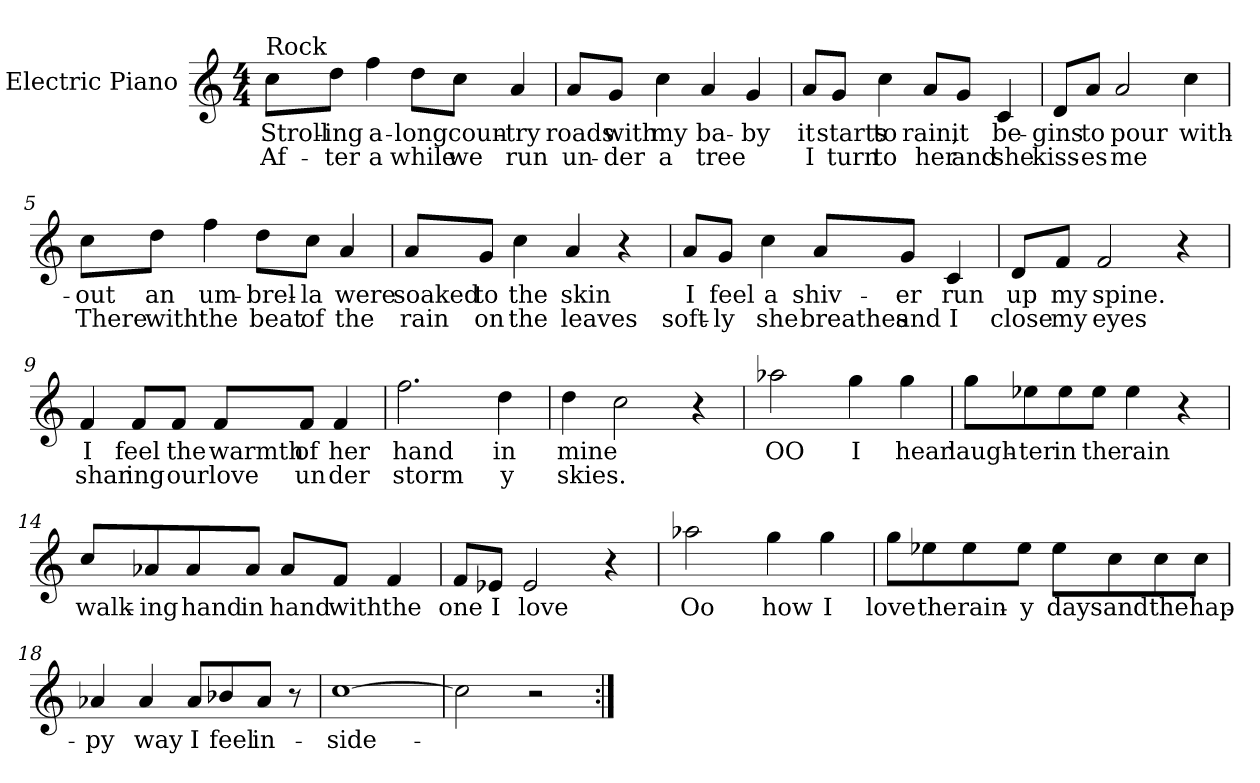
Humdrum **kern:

**kern	**text	**text
*part1	*part1	*part1
*staff1	*staff1	*staff1
*I"Electric Piano	*	*
*I'E.Pno	*	*
*clefG2	*	*
*k[]	*	*
*C:	*	*
*M4/4	*	*
=1	=1	=1
!LO:TX:a:t=Rock	!	!
8cc\L	Stroll-	Af-
8dd\J	-ing	-ter
4ff\	a-	a
8dd\L	-long	while
8cc\J	coun-	we
4a/	-try	run
=2	=2	=2
8a/L	roads	un-
8g/J	with	-der
4cc\	my	a
4a/	ba-	tree
4g/	-by	.
!!LO:LB:g=z
=3	=3	=3
8a/L	it	I
8g/J	starts	turn
4cc\	to	to
8a/L	rain,	her
8g/J	it	and
4c/	be-	she
=4	=4	=4
8d/L	-gins	kiss-
8a/J	to	-es
2a/	pour	me
4cc\	with-	.
=5	=5	=5
8cc\L	-out	There
8dd\J	an	with
4ff\	um-	the
8dd\L	-brel-	beat
8cc\J	-la	of
4a/	were	the
!!LO:LB:g=z
=6	=6	=6
8a/L	soaked	rain
8g/J	to	on
4cc\	the	the
4a/	skin	leaves
4r	.	.
=7	=7	=7
8a/L	I	soft-
8g/J	feel	-ly
4cc\	a	she
8a/L	shiv-	breathes
8g/J	-er	and
4c/	run	I
=8	=8	=8
8d/L	up	close
8f/J	my	my
2f/	spine.	eyes
4r	.	.
!!LO:LB:g=z
=9	=9	=9
4f/	I	shar
8f/L	feel	ing
8f/J	the	our
8f/L	warmth	love
8f/J	of	un
4f/	her	der
=10	=10	=10
2.ff\	hand	storm
4dd\	in	y
=11	=11	=11
4dd\	mine	skies.
2cc\	.	.
4r	.	.
=12	=12	=12
2aa-X\	OO	.
4gg\	I	.
4gg\	hear	.
!!LO:LB:g=z
=13	=13	=13
8gg\L	laugh-	.
8ee-X\	-ter	.
8ee-\	in	.
8ee-\J	the	.
4ee-\	rain	.
4r	.	.
=14	=14	=14
8cc/L	walk-	.
8a-X/	-ing	.
8a-/	hand	.
8a-/J	in	.
8a-/L	hand	.
8f/J	with	.
4f/	the	.
=15	=15	=15
8f/L	one	.
8e-X/J	I	.
2e-/	love	.
4r	.	.
=16	=16	=16
2aa-X\	Oo	.
4gg\	how	.
4gg\	I	.
!!LO:LB:g=z
=17	=17	=17
8gg\L	love	.
8ee-X\	the	.
8ee-\	rain-	.
8ee-\J	-y	.
8ee-\L	days	.
8cc\	and	.
8cc\	the	.
8cc\J	hap-	.
=18	=18	=18
4a-X/	-py	.
4a-/	way	.
8a-/L	I	.
8b-X/	feel	.
8a-/J	in-	.
8r	.	.
=19	=19	=19
[1cc	-side-	.
=20	=20	=20
2cc\]	.	.
2r	.	.
=:|!	=:|!	=:|!
*-	*-	*-
